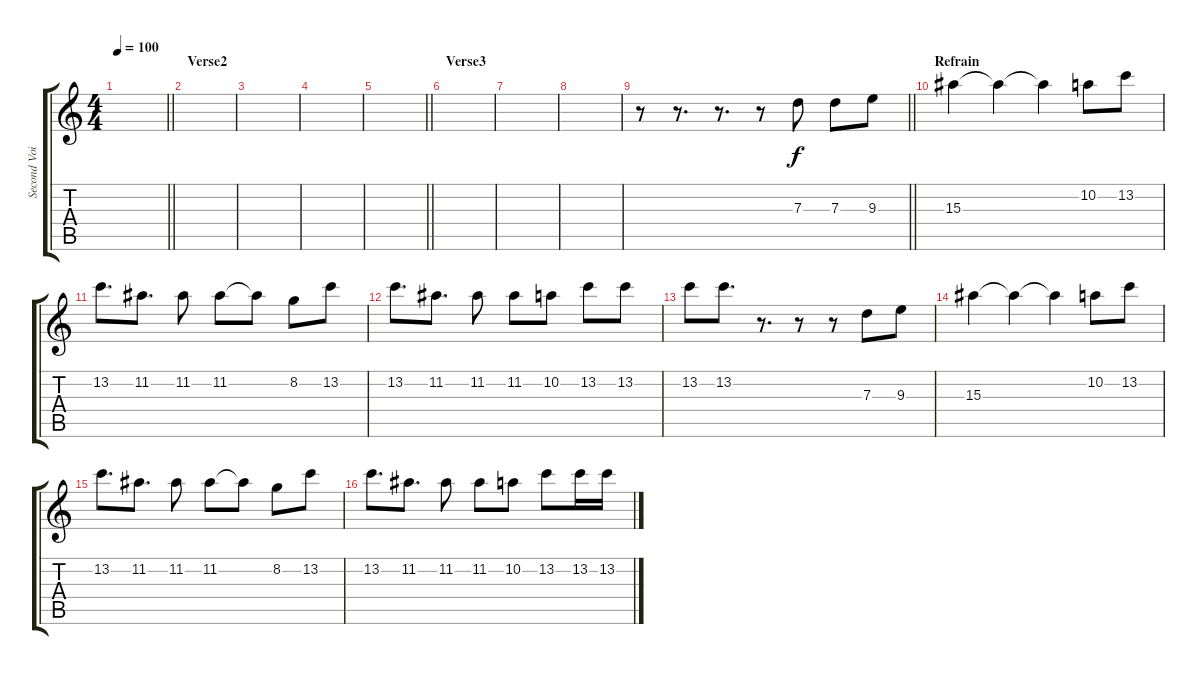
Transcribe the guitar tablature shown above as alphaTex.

\track ("Second Voice" "Second Voi") {instrument acousticguitarsteel}
\staff {score tabs}
\tuning (E4 B3 G3 D3 A2 E2) {hide}
\ts (4 4)
\tempo 100
\clef g2
\barLineRight lightlight
\ks c
|
\section ("" "Verse2")
|
|
|
\barLineRight lightlight
|
\section ("" "Verse3")
|
|
|
\barLineRight lightlight
r.8 r.8{d} r.8{d} r.8 7.3.8 7.3.8 9.3.8 |
\section ("" "Refrain")
15.3.4 15.3{t}.4 15.3{t}.4 10.2.8 13.2.8 |
13.2.8{d} 11.2.8{d} 11.2.8 11.2.8 11.2{t}.8 8.2.8 13.2.8 |
13.2.8{d} 11.2.8{d} 11.2.8 11.2.8 10.2.8 13.2.8 13.2.8 |
13.2.8 13.2.8{d} r.8{d} r.8 r.8 7.3.8 9.3.8 |
15.3.4 15.3{t}.4 15.3{t}.4 10.2.8 13.2.8 |
13.2.8{d} 11.2.8{d} 11.2.8 11.2.8 11.2{t}.8 8.2.8 13.2.8 |
13.2.8{d} 11.2.8{d} 11.2.8 11.2.8 10.2.8 13.2.8 13.2.16 13.2.16
